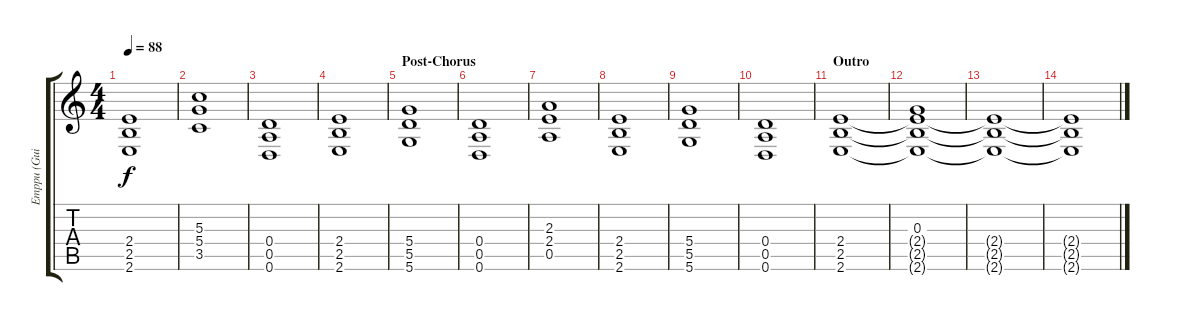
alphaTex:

\track ("Emppu (Guitar)" "Emppu (Gui") {instrument distortionguitar}
\staff {score tabs}
\tuning (E4 B3 G3 D3 A2 D2) {hide}
\ts (4 4)
\tempo 88
\clef g2
\ks c
(2.4 2.5 2.6).1{dy f} |
(5.3 5.4 3.5).1 |
(0.4 0.5 0.6).1 |
(2.4 2.5 2.6).1 |
\section ("" "Post-Chorus")
(5.4 5.5 5.6).1 |
(0.4 0.5 0.6).1 |
(2.3 2.4 0.5).1 |
(2.4 2.5 2.6).1 |
(5.4 5.5 5.6).1 |
(0.4 0.5 0.6).1 |
\section ("" "Outro")
(2.4 2.5 2.6).1{volume 0} |
(0.3 2.4{t} 2.5{t} 2.6{t}).1 |
(2.4{t} 2.5{t} 2.6{t}).1 |
(2.4{t} 2.5{t} 2.6{t}).1
